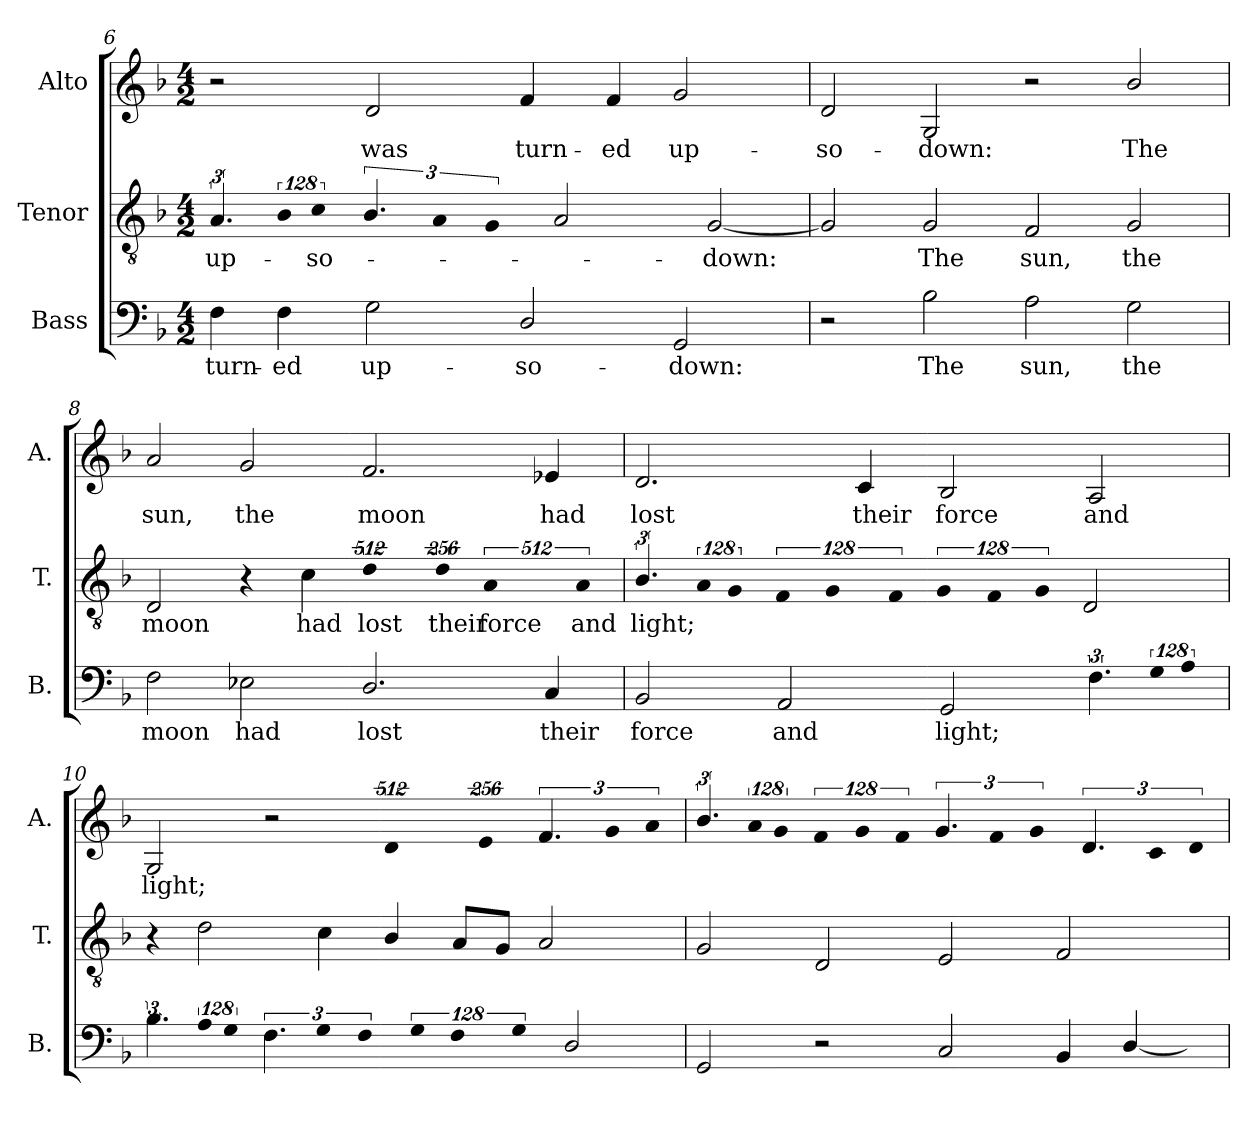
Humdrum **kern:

**kern	**text	**kern	**text	**kern	**text
*part3	*part3	*part2	*part2	*part1	*part1
*staff3	*staff3	*staff2	*staff2	*staff1	*staff1
*I"Bass	*	*I"Tenor	*	*I"Alto	*
*I'B.	*	*I'T.	*	*I'A.	*
*clefF4	*	*clefGv2	*	*clefG2	*
*	*	*ITrd7c12	*	*	*
*k[b-]	*	*k[b-]	*	*k[b-]	*
*F:	*	*F:	*	*F:	*
*M4/2	*	*M4/2	*	*M4/2	*
=6	=6	=6	=6	=6	=6
!	!LO:LY:b:color=#000000	!	!	!	!
!	!	!	!LO:LY:b:color=#000000	!	!
4Fi\	turn-	6.AAi/	up-	2r	.
!	!LO:LY:b:color=#000000	!LO:N:vis=8	!	!	!
4Fi\	-ed	1024%85BB-i\	.	.	.
!	!	!LO:N:vis=4	!	!	!
!	!	!	!LO:LY:b:color=#000000	!	!
.	.	1024%171Ci\	-so-	.	.
!	!LO:LY:b:color=#000000	!	!	!	!
!	!	!	!	!	!LO:LY:b:color=#000000
2Gi\	up-	6.BB-i/	.	2di/	was
!	!	!LO:N:vis=8	!	!	!
.	.	1024%85AAi/	.	.	.
!	!	!LO:N:vis=4	!	!	!
.	.	1024%171GGi/	.	.	.
!	!LO:LY:b:color=#000000	!	!	!	!
!	!	!	!	!	!LO:LY:b:color=#000000
2Di/	-so-	2AAi/	.	4fi/	turn-
!	!	!	!	!	!LO:LY:b:color=#000000
.	.	.	.	4fi/	-ed
!	!LO:LY:b:color=#000000	!	!	!	!
!	!	!	!LO:LY:b:color=#000000	!	!
!	!	!	!	!	!LO:LY:b:color=#000000
2GGi/	-down:	[2GGi/	-down:	2gi/	up-
=7	=7	=7	=7	=7	=7
!	!	!	!	!	!LO:LY:b:color=#000000
2r	.	2GGi/]	.	2di/	-so-
!	!LO:LY:b:color=#000000	!	!	!	!
!	!	!	!LO:LY:b:color=#000000	!	!
!	!	!	!	!	!LO:LY:b:color=#000000
2B-i\	The	2GGi/	The	2Gi/	-down:
!	!LO:LY:b:color=#000000	!	!	!	!
!	!	!	!LO:LY:b:color=#000000	!	!
2Ai\	sun,	2FFi/	sun,	2r	.
!	!LO:LY:b:color=#000000	!	!	!	!
!	!	!	!LO:LY:b:color=#000000	!	!
!	!	!	!	!	!LO:LY:b:color=#000000
2Gi\	the	2GGi/	the	2b-i/	The
!!LO:LB:g=z
=8	=8	=8	=8	=8	=8
!	!LO:LY:b:color=#000000	!	!	!	!
!	!	!	!LO:LY:b:color=#000000	!	!
!	!	!	!	!	!LO:LY:b:color=#000000
2Fi\	moon	2DDi/	moon	2ai/	sun,
!	!LO:LY:b:color=#000000	!	!	!	!
!	!	!	!	!	!LO:LY:b:color=#000000
2E-Xi\	had	4r	.	2gi/	the
!	!	!	!LO:LY:b:color=#000000	!	!
.	.	4Ci\	had	.	.
!	!LO:LY:b:color=#000000	!LO:N:vis=2	!	!	!
!	!	!	!LO:LY:b:color=#000000	!	!
!	!	!	!	!	!LO:LY:b:color=#000000
2.Di/	lost	1024%341Di\	lost	2.fi/	moon
!	!	!LO:N:vis=4	!	!	!
!	!	!	!LO:LY:b:color=#000000	!	!
.	.	1024%171Di\	their	.	.
!	!	!LO:N:vis=2	!	!	!
!	!	!	!LO:LY:b:color=#000000	!	!
.	.	1024%341AAi/	force	.	.
!	!LO:LY:b:color=#000000	!	!	!	!
!	!	!	!	!	!LO:LY:b:color=#000000
4Ci/	their	.	.	4e-Xi/	had
!	!	!LO:N:vis=4	!	!	!
!	!	!	!LO:LY:b:color=#000000	!	!
.	.	1024%171AAi/	and	.	.
=9	=9	=9	=9	=9	=9
!	!LO:LY:b:color=#000000	!	!	!	!
!	!	!	!LO:LY:b:color=#000000	!	!
!	!	!	!	!	!LO:LY:b:color=#000000
2BB-i/	force	6.BB-i/	light;	2.di/	lost
!	!	!LO:N:vis=8	!	!	!
.	.	1024%85AAi/	.	.	.
!	!	!LO:N:vis=4	!	!	!
.	.	1024%171GGi/	.	.	.
!	!LO:LY:b:color=#000000	!LO:N:vis=4	!	!	!
2AAi/	and	512%85FFi/	.	.	.
!	!	!LO:N:vis=4	!	!	!
.	.	1024%171GGi/	.	.	.
!	!	!	!	!	!LO:LY:b:color=#000000
.	.	.	.	4ci/	their
!	!	!LO:N:vis=4	!	!	!
.	.	1024%171FFi/	.	.	.
!	!LO:LY:b:color=#000000	!LO:N:vis=4	!	!	!
!	!	!	!	!	!LO:LY:b:color=#000000
2GGi/	light;	512%85GGi/	.	2B-i/	force
!	!	!LO:N:vis=4	!	!	!
.	.	1024%171FFi/	.	.	.
!	!	!LO:N:vis=4	!	!	!
.	.	1024%171GGi/	.	.	.
!	!	!	!	!	!LO:LY:b:color=#000000
6.Fi\	.	2DDi/	.	2Ai/	and
!LO:N:vis=8	!	!	!	!	!
1024%85Gi\	.	.	.	.	.
!LO:N:vis=4	!	!	!	!	!
1024%171Ai\	.	.	.	.	.
=10	=10	=10	=10	=10	=10
!	!	!	!	!	!LO:LY:b:color=#000000
6.B-i\	.	4r	.	2Gi/	light;
!LO:N:vis=8	!	!	!	!	!
1024%85Ai\	.	2Di\	.	.	.
!LO:N:vis=4	!	!	!	!	!
1024%171Gi\	.	.	.	.	.
6.Fi\	.	.	.	2r	.
!LO:N:vis=8	!	!	!	!	!
1024%85Gi\	.	4Ci\	.	.	.
!LO:N:vis=4	!	!	!	!	!
1024%171Fi\	.	.	.	.	.
!LO:N:vis=4	!	!	!	!LO:N:vis=2	!
512%85Gi\	.	4BB-i/	.	1024%341di/	.
!LO:N:vis=4	!	!	!	!	!
1024%171Fi\	.	.	.	.	.
.	.	8AAi/L	.	.	.
!LO:N:vis=4	!	!	!	!LO:N:vis=4	!
1024%171Gi\	.	.	.	1024%171ei/	.
.	.	8GGi/J	.	.	.
2Di/	.	2AAi/	.	6.fi/	.
!	!	!	!	!LO:N:vis=8	!
.	.	.	.	1024%85gi/	.
!	!	!	!	!LO:N:vis=4	!
.	.	.	.	1024%171ai/	.
!!LO:LB:g=z
=11	=11	=11	=11	=11	=11
2GGi/	.	2GGi/	.	6.b-i/	.
!	!	!	!	!LO:N:vis=8	!
.	.	.	.	1024%85ai/	.
!	!	!	!	!LO:N:vis=4	!
.	.	.	.	1024%171gi/	.
!	!	!	!	!LO:N:vis=4	!
2r	.	2DDi/	.	512%85fi/	.
!	!	!	!	!LO:N:vis=4	!
.	.	.	.	1024%171gi/	.
!	!	!	!	!LO:N:vis=4	!
.	.	.	.	1024%171fi/	.
2Ci/	.	2EEi/	.	6.gi/	.
!	!	!	!	!LO:N:vis=8	!
.	.	.	.	1024%85fi/	.
!	!	!	!	!LO:N:vis=4	!
.	.	.	.	1024%171gi/	.
4BB-i/	.	2FFi/	.	6.di/	.
!	!	!	!	!LO:N:vis=8	!
[4Di/	.	.	.	1024%85ci/	.
!	!	!	!	!LO:N:vis=4	!
.	.	.	.	1024%171di/	.
=	=	=	=	=	=
*-	*-	*-	*-	*-	*-
